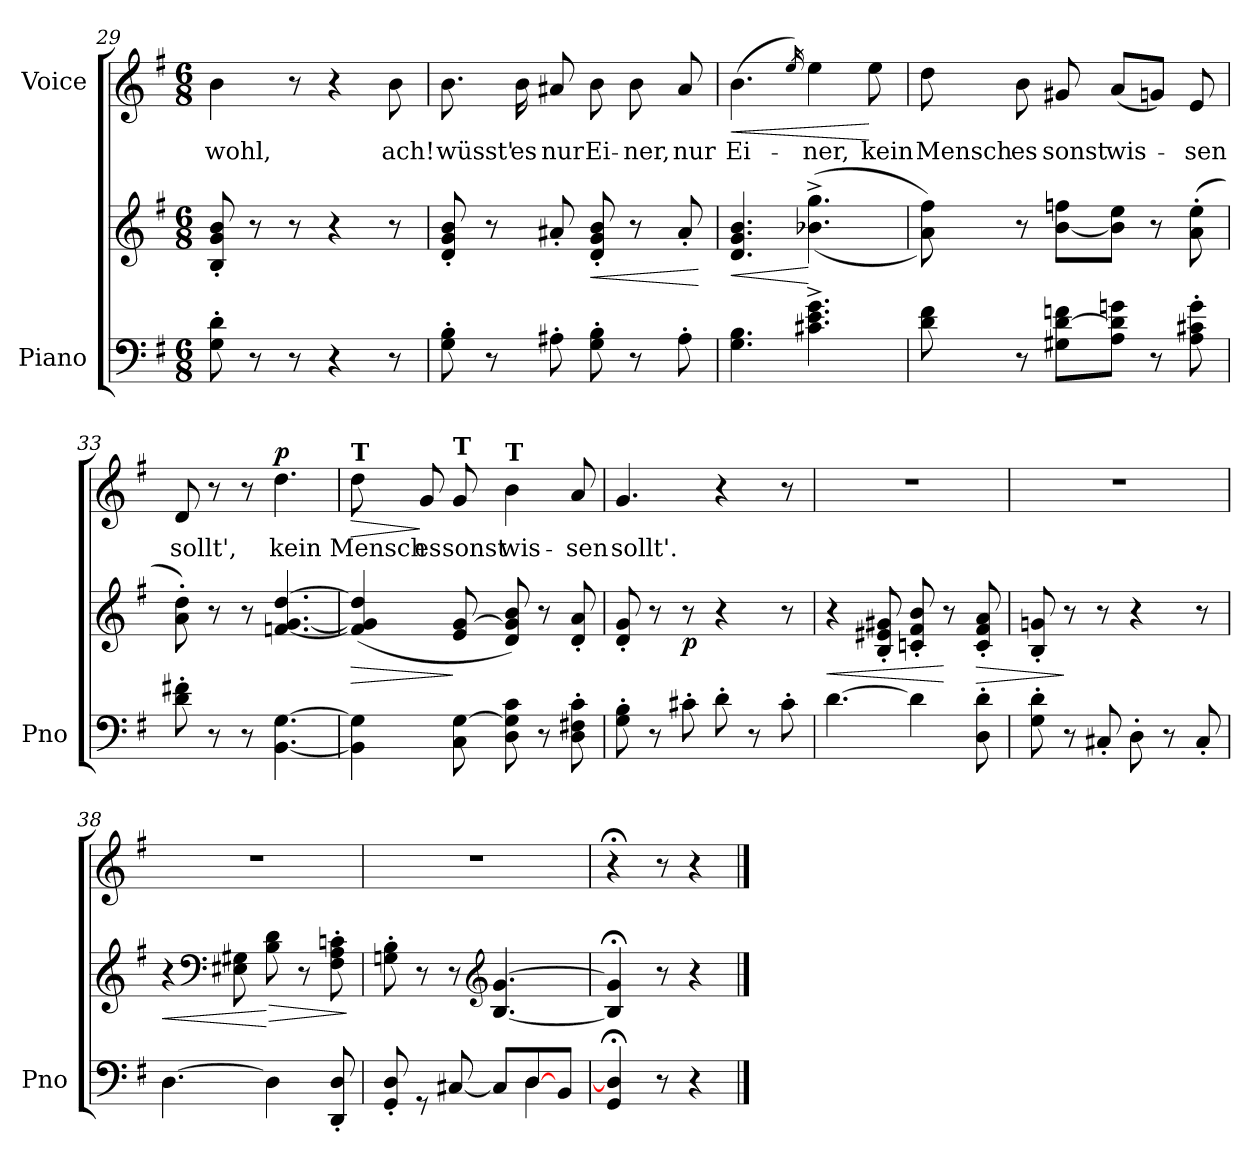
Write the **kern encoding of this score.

**kern	**kern	**dynam	**kern	**text	**dynam
*part2	*part2	*part2	*part1	*part1	*part1
*staff3	*staff2	*staff2/3	*staff1	*staff1	*staff1
*I"Piano	*	*	*I"Voice	*	*
*I'Pno	*	*	*	*	*
!!LO:LB:g=z
*clefF4	*clefG2	*	*clefG2	*	*
*k[f#]	*k[f#]	*	*k[f#]	*	*
*M6/8	*M6/8	*	*M6/8	*	*
=29	=29	=29	=29	=29	=29
!	!	!	!	!LO:LY:b	!
8G\' 8d\'	8B/' 8g/' 8b/'	.	4b\	wohl,	.
8r	8r	.	.	.	.
8r	8r	.	8r	.	.
4r	4r	.	4r	.	.
!	!	!	!	!LO:LY:b	!
8r	8r	.	8b\	ach!	.
=30	=30	=30	=30	=30	=30
!	!	!	!	!LO:LY:b	!
8G\' 8B\'	8d/' 8g/' 8b/'	.	8.b\	wüsst'	.
8r	8r	.	.	.	.
!	!	!	!	!LO:LY:b	!
.	.	.	16b\	es	.
!	!	!	!	!LO:LY:b	!
8A#X'\	8a#X'/	.	8a#X/	nur	.
!	!	!LO:HP:b	!	!LO:LY:b	!
8G\' 8B\'	8d/' 8g/' 8b/'	<	8b\	Ei-	.
!	!	!	!	!LO:LY:b	!
8r	8r	.	8b\	-ner,	.
!	!	!	!	!LO:LY:b	!
8A#'\	8a#'/	.	8a#/	nur	.
.	.	[	.	.	.
=31	=31	=31	=31	=31	=31
!	!	!LO:HP:b	!	!LO:LY:b	!LO:HP:b
4.G\ 4.B\	4.d/ 4.g/ 4.b/	<	(4.b\	Ei-	<
.	.	.	16qee/)	.	.
!	!	!	!	!LO:LY:b	!
4.c#X\^ 4.e\^ 4.g\^	((4.b-X\^ 4.gg\^	[	4ee\	-ner,	.
!	!	!	!	!LO:LY:b	!
.	.	.	8ee\	kein	[
=32	=32	=32	=32	=32	=32
!	!	!	!	!LO:LY:b	!
8d\ 8f#\	8a\ 8ff#\))	.	8dd\	Mensch	.
!	!	!	!	!LO:LY:b	!
8r	8r	.	8b\	es	.
!	!	!	!	!LO:LY:b	!
8G#X\ [8d\ 8fn\L	[8b\ 8ffn\L	.	8g#X/	sonst	.
!	!	!	!	!LO:LY:b	!
8A\ 8d\] 8gn\J	8b\] 8ee\J	.	(8a/L	wis-	.
8r	8r	.	8gn/J)	.	.
!	!	!	!	!LO:LY:b	!
8A\' 8c#X\' 8g\'	(8a\' 8ee\'	.	8e/	-sen	.
=33	=33	=33	=33	=33	=33
!	!	!	!	!LO:LY:b	!
8d\' 8f#X\'	8a\' 8dd\')	.	8d/	sollt',	.
8r	8r	.	8r	.	.
8r	8r	.	8r	.	.
!	!	!	!	!LO:LY:b	!LO:DY:a
[4.BB\ [4.G\	[4.fn/ [4.g/ [4.dd/	.	4.dd\	kein	p
!!LO:LB:g=z
=34	=34	=34	=34	=34	=34
!	!	!	!LO:TX:a:B:t=T	!	!
!	!	!LO:HP:b	!	!LO:LY:b	!LO:HP:b
4BB\] 4G\]	(>4fn/] 4g/] 4dd/]	>	8dd\	Mensch	>
!	!	!	!	!LO:LY:b	!
.	.	.	8g/	es	]
!	!	!	!LO:TX:a:B:t=T	!	!
!	!	!	!	!LO:LY:b	!
8C\ [8G\	8e/ [8g/	]	8g/	sonst	.
!	!	!	!LO:TX:a:B:t=T	!	!
!	!	!	!	!LO:LY:b	!
8D\ 8G\] 8c\	8d/ 8g/] 8b/)	.	4b\	wis-	.
8r	8r	.	.	.	.
!	!	!	!	!LO:LY:b	!
8D\' 8F#X\' 8c\'	8d/' 8a/'	.	8a/	-sen	.
=35	=35	=35	=35	=35	=35
!	!	!	!	!LO:LY:b	!
8G\' 8B\'	8d/' 8g/'	.	4.g/	sollt'.	.
8r	8r	.	.	.	.
!	!	!LO:DY:b	!	!	!
8c#X'\	8r	p	.	.	.
8d'\	4r	.	4r	.	.
8r	.	.	.	.	.
8c#'\	8r	.	8r	.	.
=36	=36	=36	=36	=36	=36
!	!	!LO:HP:b	!	!	!
[4.d\	4r	<	2.r	.	.
.	8B/' 8e#X/' 8g#X/'	.	.	.	.
4d\]	8cn/' 8f#/' 8b/'	.	.	.	.
.	8r	[	.	.	.
!	!	!LO:HP:b	!	!	!
8D\' 8d\'	8c/' 8f#/' 8a/'	>	.	.	.
=37	=37	=37	=37	=37	=37
8G\' 8d\'	8B/' 8gn/'	.	2.r	.	.
8r	8r	]	.	.	.
8C#X'/	8r	.	.	.	.
8D'\	4r	.	.	.	.
8r	.	.	.	.	.
8C#'/	8r	.	.	.	.
=38	=38	=38	=38	=38	=38
!	!	!LO:HP:b	!	!	!
[4.D\	4r	<	2.r	.	.
*	*clefF4	*	*	*	*
.	8E#X\ 8G#X\	.	.	.	.
!	!	!LO:HP:n=1:b	!	!	!
4D\]	8B\ 8d\	[ >	.	.	.
.	8r	.	.	.	.
8DD/' 8D/'	8F#\' 8A\' 8cn\'	.	.	.	.
.	.	]	.	.	.
=39	=39	=39	=39	=39	=39
*^	*	*	*	*	*
8GG/' 8D/'	2ryy	8Gn\' 8B\'	.	2.r	.	.
8rGG	.	8r	.	.	.	.
[8C#X/	.	8r	.	.	.	.
*	*	*clefG2	*	*	*	*
8C#/L]	.	[4.B/ [4.g/	.	.	.	.
[8D/	4D\	.	.	.	.	.
8BB/J	.	.	.	.	.	.
*v	*v	*	*	*	*	*
=40	=40	=40	=40	=40	=40
4GG/;< 4D/];<	4B/];< 4g/];<	.	4r;<	.	.
8r	8r	.	8r	.	.
4r	4r	.	4r	.	.
==	==	==	==	==	==
*-	*-	*-	*-	*-	*-
